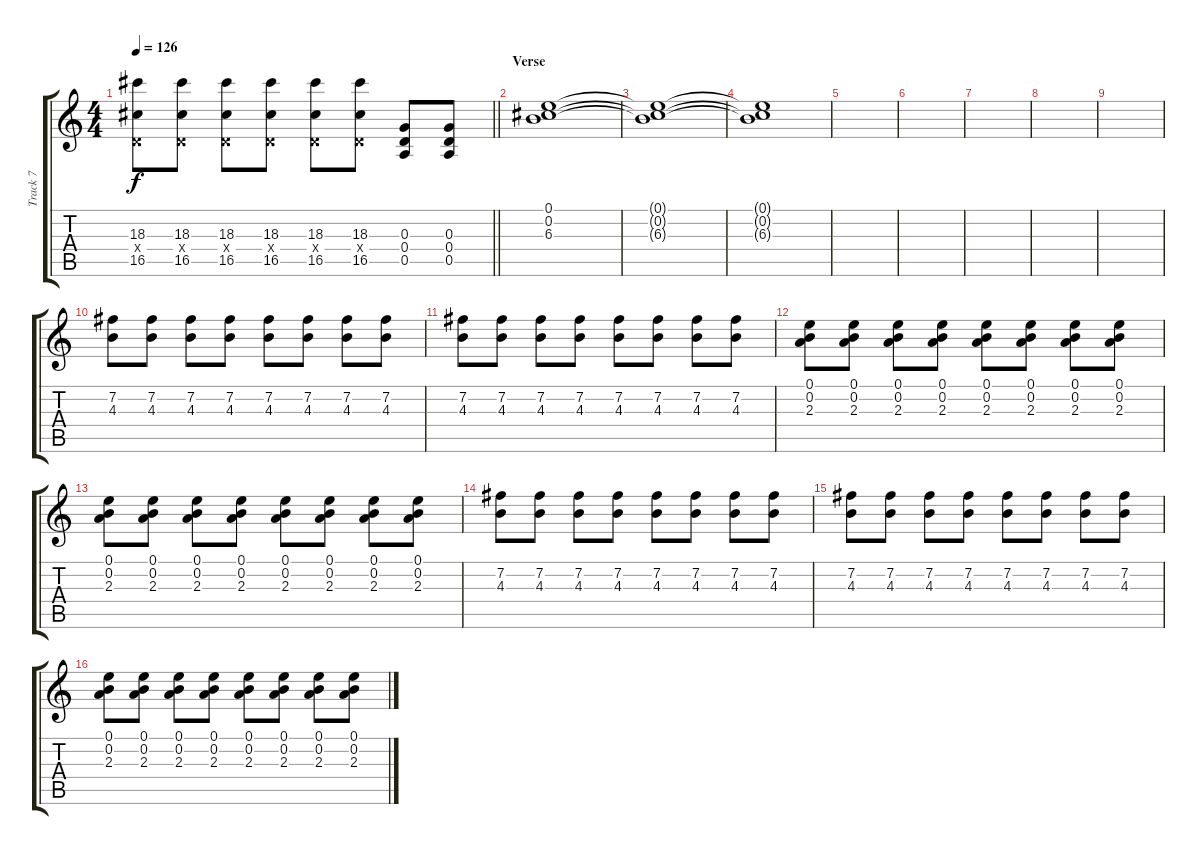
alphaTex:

\track ("Track 7" "Track 7") {instrument distortionguitar}
\staff {score tabs}
\tuning (E4 B3 G3 D3 A2 E2) {hide}
\ts (4 4)
\tempo 126
\clef g2
\barLineRight lightlight
\ks c
(18.3 0.4{x} 16.5).8{dy f} (18.3 0.4{x} 16.5).8 (18.3 0.4{x} 16.5).8 (18.3 0.4{x} 16.5).8 (18.3 0.4{x} 16.5).8 (18.3 0.4{x} 16.5).8 (0.3 0.4 0.5).8 (0.3 0.4 0.5).8 |
\section ("" "Verse")
(0.1 0.2 6.3).1 |
(0.1{t} 0.2{t} 6.3{t}).1 |
(0.1{t} 0.2{t} 6.3{t}).1 |
|
|
|
|
|
(7.2 4.3).8{volume 11} (7.2 4.3).8 (7.2 4.3).8 (7.2 4.3).8 (7.2 4.3).8 (7.2 4.3).8 (7.2 4.3).8 (7.2 4.3).8 |
(7.2 4.3).8 (7.2 4.3).8 (7.2 4.3).8 (7.2 4.3).8 (7.2 4.3).8 (7.2 4.3).8 (7.2 4.3).8 (7.2 4.3).8 |
(0.1 0.2 2.3).8 (0.1 0.2 2.3).8 (0.1 0.2 2.3).8 (0.1 0.2 2.3).8 (0.1 0.2 2.3).8 (0.1 0.2 2.3).8 (0.1 0.2 2.3).8 (0.1 0.2 2.3).8 |
(0.1 0.2 2.3).8 (0.1 0.2 2.3).8 (0.1 0.2 2.3).8 (0.1 0.2 2.3).8 (0.1 0.2 2.3).8 (0.1 0.2 2.3).8 (0.1 0.2 2.3).8 (0.1 0.2 2.3).8 |
(7.2 4.3).8 (7.2 4.3).8 (7.2 4.3).8 (7.2 4.3).8 (7.2 4.3).8 (7.2 4.3).8 (7.2 4.3).8 (7.2 4.3).8 |
(7.2 4.3).8 (7.2 4.3).8 (7.2 4.3).8 (7.2 4.3).8 (7.2 4.3).8 (7.2 4.3).8 (7.2 4.3).8 (7.2 4.3).8 |
(0.1 0.2 2.3).8 (0.1 0.2 2.3).8 (0.1 0.2 2.3).8 (0.1 0.2 2.3).8 (0.1 0.2 2.3).8 (0.1 0.2 2.3).8 (0.1 0.2 2.3).8 (0.1 0.2 2.3).8
